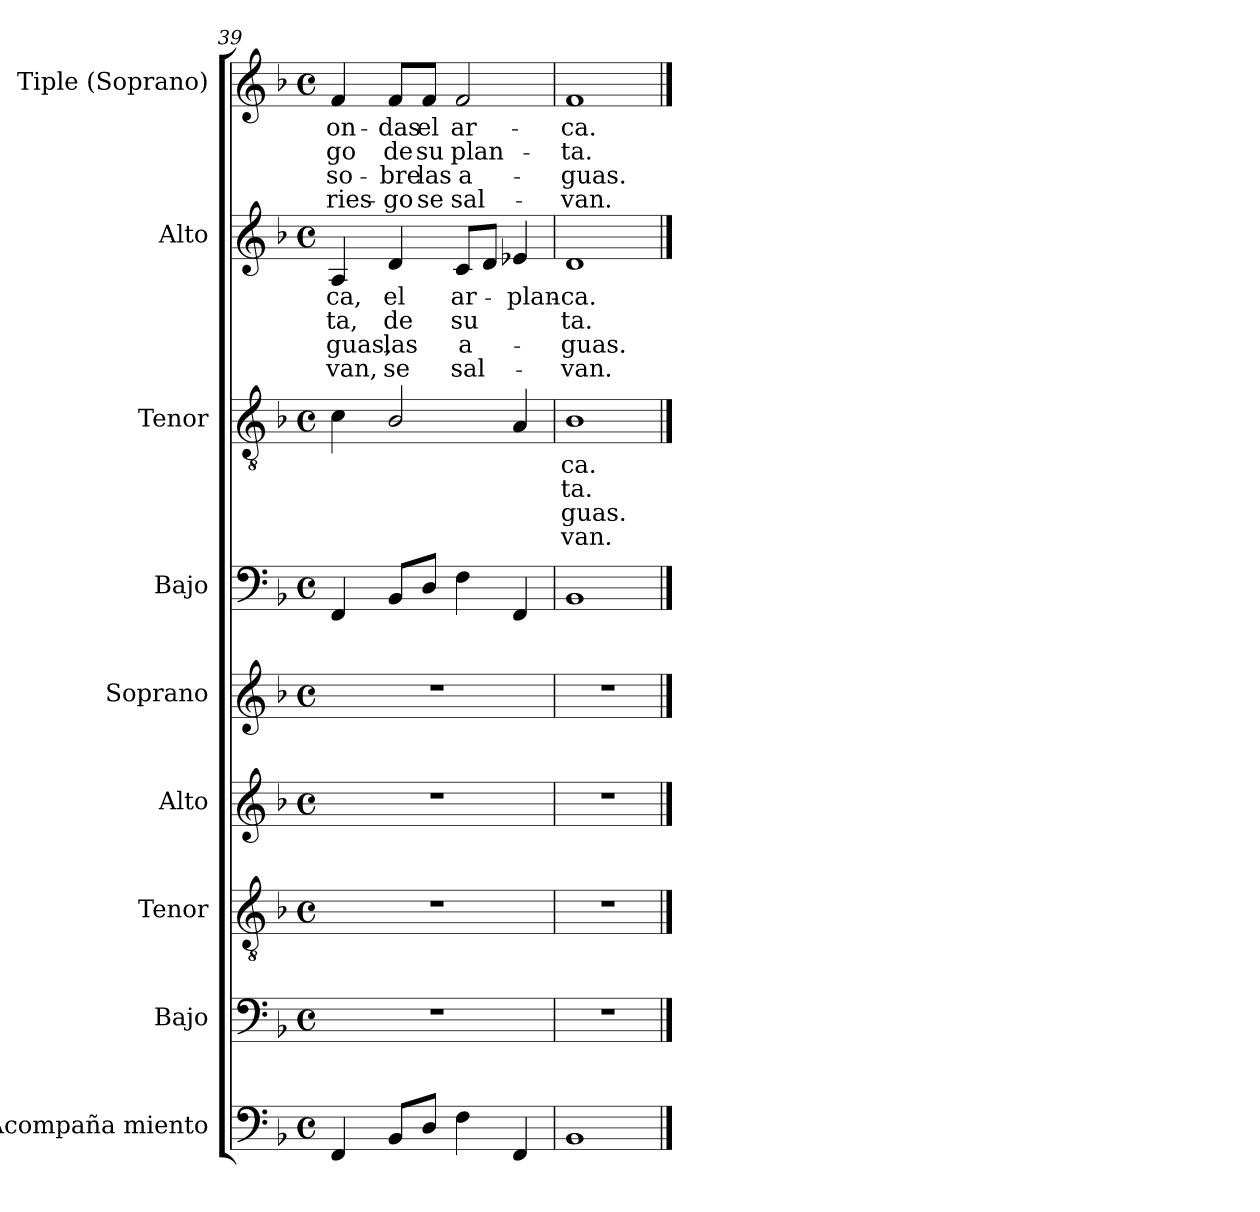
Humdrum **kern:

**kern	**kern	**kern	**kern	**kern	**kern	**kern	**text	**text	**text	**text	**kern	**text	**text	**text	**text	**kern	**text	**text	**text	**text
*part9	*part8	*part7	*part6	*part5	*part4	*part3	*part3	*part3	*part3	*part3	*part2	*part2	*part2	*part2	*part2	*part1	*part1	*part1	*part1	*part1
*staff9	*staff8	*staff7	*staff6	*staff5	*staff4	*staff3	*staff3	*staff3	*staff3	*staff3	*staff2	*staff2	*staff2	*staff2	*staff2	*staff1	*staff1	*staff1	*staff1	*staff1
*I"Acompaña miento	*I"Bajo	*I"Tenor	*I"Alto	*I"Soprano	*I"Bajo	*I"Tenor	*	*	*	*	*I"Alto	*	*	*	*	*I"Tiple (Soprano)	*	*	*	*
*I'Ac.	*I'B.	*I'T.	*I'A.	*I'S.	*I'B.	*I'T.	*	*	*	*	*I'A.	*	*	*	*	*I'S.	*	*	*	*
*clefF4	*clefF4	*clefGv2	*clefG2	*clefG2	*clefF4	*clefGv2	*	*	*	*	*clefG2	*	*	*	*	*clefG2	*	*	*	*
*	*	*ITrd7c12	*	*	*	*ITrd7c12	*	*	*	*	*	*	*	*	*	*	*	*	*	*
*k[b-]	*k[b-]	*k[b-]	*k[b-]	*k[b-]	*k[b-]	*k[b-]	*	*	*	*	*k[b-]	*	*	*	*	*k[b-]	*	*	*	*
*F:	*F:	*F:	*F:	*F:	*F:	*F:	*	*	*	*	*F:	*	*	*	*	*F:	*	*	*	*
*M4/4	*M4/4	*M4/4	*M4/4	*M4/4	*M4/4	*M4/4	*	*	*	*	*M4/4	*	*	*	*	*M4/4	*	*	*	*
*met(c)	*met(c)	*met(c)	*met(c)	*met(c)	*met(c)	*met(c)	*	*	*	*	*met(c)	*	*	*	*	*met(c)	*	*	*	*
=39	=39	=39	=39	=39	=39	=39	=39	=39	=39	=39	=39	=39	=39	=39	=39	=39	=39	=39	=39	=39
!	!	!	!	!	!	!	!	!	!	!	!	!LO:LY:b:color=#000000	!LO:LY:b:color=#000000	!LO:LY:b:color=#000000	!LO:LY:b:color=#000000	!	!	!	!	!
!	!	!	!	!	!	!	!	!	!	!	!	!	!	!	!	!	!LO:LY:b:color=#000000	!LO:LY:b:color=#000000	!LO:LY:b:color=#000000	!LO:LY:b:color=#000000
4FFi/	1r	1r	1r	1r	4FFi/	4Ci\	.	.	.	.	4Ai/	-ca,	-ta,	-guas,	-van,	4fi/	on-	-go	so-	ries-
!	!	!	!	!	!	!	!	!	!	!	!	!LO:LY:b:color=#000000	!LO:LY:b:color=#000000	!LO:LY:b:color=#000000	!LO:LY:b:color=#000000	!	!	!	!	!
!	!	!	!	!	!	!	!	!	!	!	!	!	!	!	!	!	!LO:LY:b:color=#000000	!LO:LY:b:color=#000000	!LO:LY:b:color=#000000	!LO:LY:b:color=#000000
8BB-i/L	.	.	.	.	8BB-i/L	2BB-i/	.	.	.	.	4di/	el	de	las	se	8fi/L	-das	de	-bre	-go
!	!	!	!	!	!	!	!	!	!	!	!	!	!	!	!	!	!LO:LY:b:color=#000000	!LO:LY:b:color=#000000	!LO:LY:b:color=#000000	!LO:LY:b:color=#000000
8Di/J	.	.	.	.	8Di/J	.	.	.	.	.	.	.	.	.	.	8fi/J	el	su	las	se
!	!	!	!	!	!	!	!	!	!	!	!	!LO:LY:b:color=#000000	!LO:LY:b:color=#000000	!LO:LY:b:color=#000000	!LO:LY:b:color=#000000	!	!	!	!	!
!	!	!	!	!	!	!	!	!	!	!	!	!	!	!	!	!	!LO:LY:b:color=#000000	!LO:LY:b:color=#000000	!LO:LY:b:color=#000000	!LO:LY:b:color=#000000
4Fi\	.	.	.	.	4Fi\	.	.	.	.	.	8ci/L	ar-	su	a-	sal-	2fi/	ar-	plan-	a-	sal-
.	.	.	.	.	.	.	.	.	.	.	8di/J	.	.	.	.	.	.	.	.	.
!	!	!	!	!	!	!	!	!	!	!	!	!LO:LY:b:color=#000000	!	!	!	!	!	!	!	!
4FFi/	.	.	.	.	4FFi/	4AAi/	.	.	.	.	4e-Xi/	plan-	.	.	.	.	.	.	.	.
=40	=40	=40	=40	=40	=40	=40	=40	=40	=40	=40	=40	=40	=40	=40	=40	=40	=40	=40	=40	=40
!	!	!	!	!	!	!	!LO:LY:b:color=#000000	!LO:LY:b:color=#000000	!LO:LY:b:color=#000000	!LO:LY:b:color=#000000	!	!	!	!	!	!	!	!	!	!
!	!	!	!	!	!	!	!	!	!	!	!	!LO:LY:b:color=#000000	!LO:LY:b:color=#000000	!LO:LY:b:color=#000000	!LO:LY:b:color=#000000	!	!	!	!	!
!	!	!	!	!	!	!	!	!	!	!	!	!	!	!	!	!	!LO:LY:b:color=#000000	!LO:LY:b:color=#000000	!LO:LY:b:color=#000000	!LO:LY:b:color=#000000
1BB-i	1r	1r	1r	1r	1BB-i	1BB-i	-ca.	-ta.	-guas.	-van.	1di	-ca.	-ta.	-guas.	-van.	1fi	-ca.	-ta.	-guas.	-van.
==	==	==	==	==	==	==	==	==	==	==	==	==	==	==	==	==	==	==	==	==
*-	*-	*-	*-	*-	*-	*-	*-	*-	*-	*-	*-	*-	*-	*-	*-	*-	*-	*-	*-	*-
